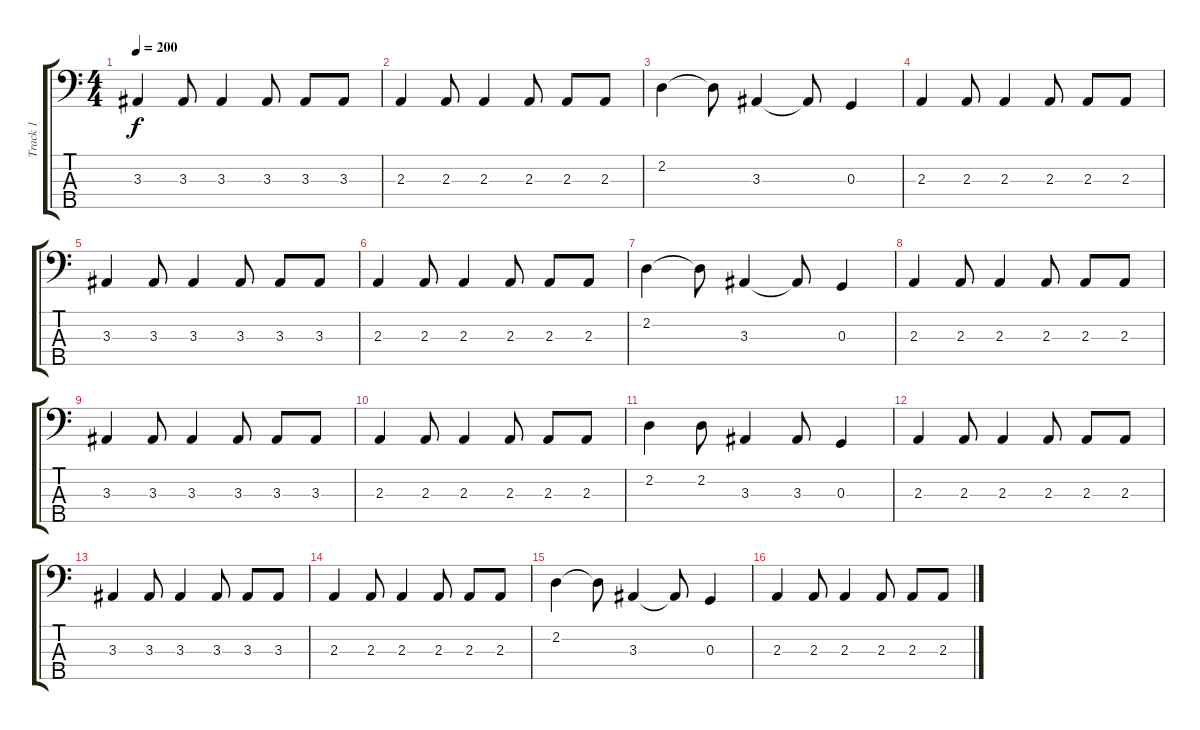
\track ("Track 1" "Track 1") {instrument electricbasspick}
\staff {score tabs}
\tuning (F2 C2 G1 D1 A0) {hide}
\ts (4 4)
\tempo 200
\clef f4
\ks c
3.3.4{dy f} 3.3.8 3.3.4 3.3.8 3.3.8 3.3.8 |
2.3.4 2.3.8 2.3.4 2.3.8 2.3.8 2.3.8 |
2.2.4 2.2{t}.8 3.3.4 3.3{t}.8 0.3.4 |
2.3.4 2.3.8 2.3.4 2.3.8 2.3.8 2.3.8 |
3.3.4 3.3.8 3.3.4 3.3.8 3.3.8 3.3.8 |
2.3.4 2.3.8 2.3.4 2.3.8 2.3.8 2.3.8 |
2.2.4 2.2{t}.8 3.3.4 3.3{t}.8 0.3.4 |
2.3.4 2.3.8 2.3.4 2.3.8 2.3.8 2.3.8 |
3.3.4 3.3.8 3.3.4 3.3.8 3.3.8 3.3.8 |
2.3.4 2.3.8 2.3.4 2.3.8 2.3.8 2.3.8 |
2.2.4 2.2.8 3.3.4 3.3.8 0.3.4 |
2.3.4 2.3.8 2.3.4 2.3.8 2.3.8 2.3.8 |
3.3.4 3.3.8 3.3.4 3.3.8 3.3.8 3.3.8 |
2.3.4 2.3.8 2.3.4 2.3.8 2.3.8 2.3.8 |
2.2.4 2.2{t}.8 3.3.4 3.3{t}.8 0.3.4 |
2.3.4 2.3.8 2.3.4 2.3.8 2.3.8 2.3.8
